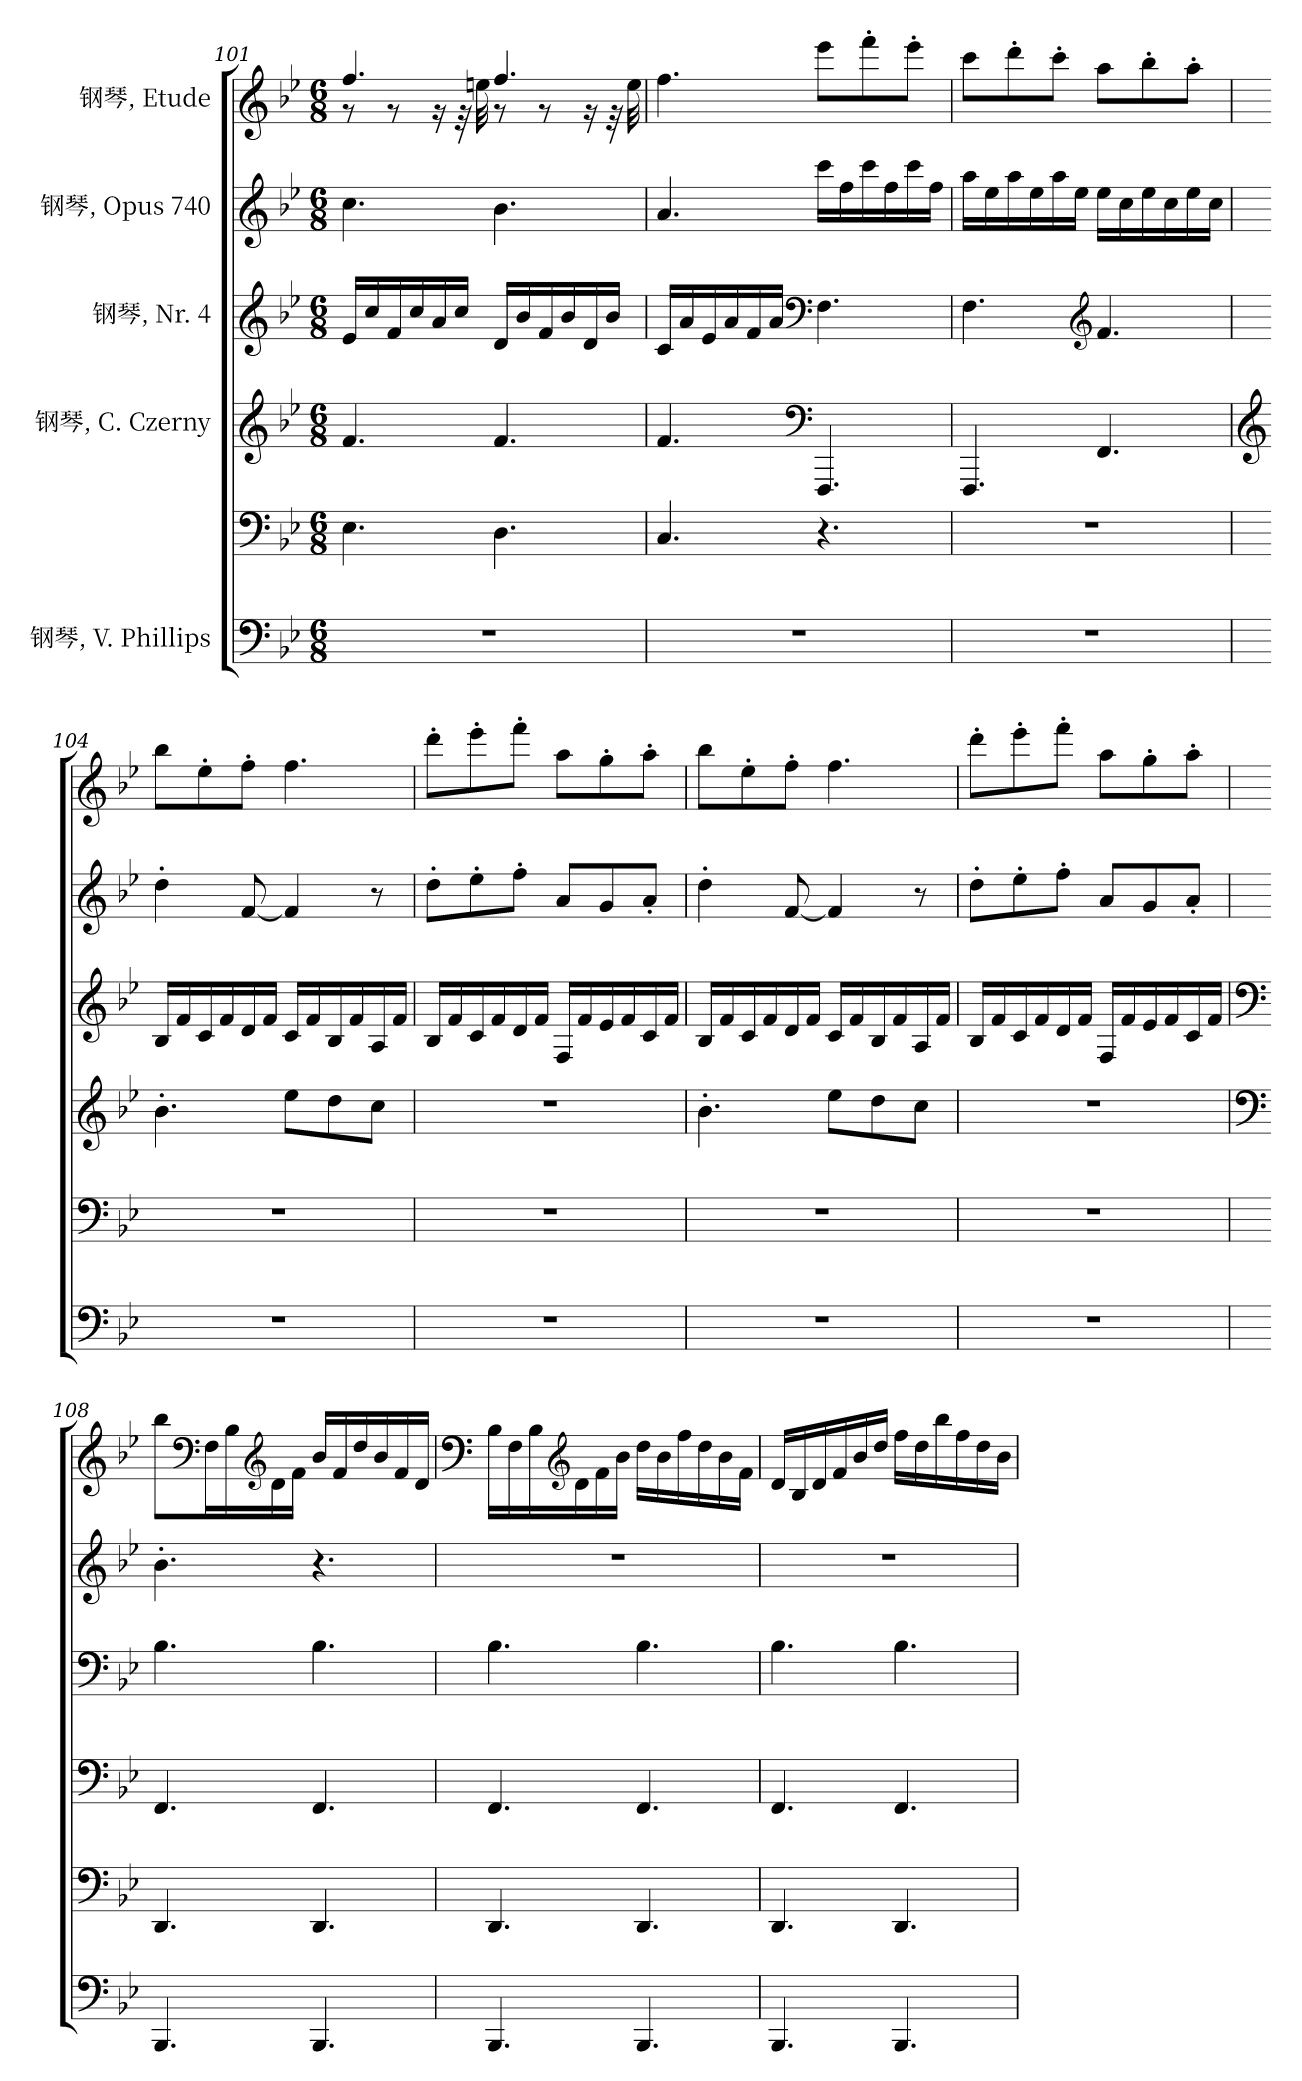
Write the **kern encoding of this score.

**kern	**kern	**kern	**kern	**kern	**kern
*part5	*part5	*part4	*part3	*part2	*part1
*staff6	*staff5	*staff4	*staff3	*staff2	*staff1
*I"钢琴, V. Phillips	*	*I"钢琴, C. Czerny	*I"钢琴, Nr. 4	*I"钢琴, Opus 740	*I"钢琴, Etude
!!LO:LB:g=z
*clefF4	*clefF4	*clefG2	*clefG2	*clefG2	*clefG2
*k[b-e-]	*k[b-e-]	*k[b-e-]	*k[b-e-]	*k[b-e-]	*k[b-e-]
*M6/8	*M6/8	*M6/8	*M6/8	*M6/8	*M6/8
=101	=101	=101	=101	=101	=101
*	*	*	*	*	*^
2.r	4.E-\	4.f/	16e-/LL	4.cc\	4.ff/	8r
.	.	.	16cc/	.	.	.
.	.	.	16f/	.	.	8r
.	.	.	16cc/	.	.	.
.	.	.	16a/	.	.	16r
.	.	.	16cc/JJ	.	.	32r
.	.	.	.	.	.	32een\
.	4.D\	4.f/	16d/LL	4.b-\	4.ff/	8r
.	.	.	16b-/	.	.	.
.	.	.	16f/	.	.	8r
.	.	.	16b-/	.	.	.
.	.	.	16d/	.	.	16r
.	.	.	16b-/JJ	.	.	32r
.	.	.	.	.	.	32ee\
*	*	*	*	*	*v	*v
=102	=102	=102	=102	=102	=102
2.r	4.C/	4.f/	16c/LL	4.a/	4.ff\
.	.	.	16a/	.	.
.	.	.	16e-/	.	.
.	.	.	16a/	.	.
.	.	.	16f/	.	.
.	.	.	16a/JJ	.	.
*	*	*clefF4	*clefF4	*	*
*	*	*	*	*	*MM132
.	4.r	4.FFF/	4.F\	16ccc\LL	8eee-\L
.	.	.	.	16ff\	.
*	*	*	*	*	*MM145
.	.	.	.	16ccc\	8fff'\
.	.	.	.	16ff\	.
.	.	.	.	16ccc\	8eee-'\J
.	.	.	.	16ff\JJ	.
=103	=103	=103	=103	=103	=103
*	*	*	*	*	*MM148
2.r	2.r	4.FFF/	4.F\	16aa\LL	8ccc\L
.	.	.	.	16ee-\	.
.	.	.	.	16aa\	8ddd'\
.	.	.	.	16ee-\	.
.	.	.	.	16aa\	8ccc'\J
.	.	.	.	16ee-\JJ	.
*	*	*	*clefG2	*	*
.	.	4.FF/	4.f/	16ee-\LL	8aa\L
.	.	.	.	16cc\	.
.	.	.	.	16ee-\	8bb-'\
.	.	.	.	16cc\	.
.	.	.	.	16ee-\	8aa'\J
.	.	.	.	16cc\JJ	.
!!LO:PB:g=z
=104	=104	=104	=104	=104	=104
*	*	*clefG2	*	*	*
2.r	2.r	4.b-'\	16B-/LL	4dd'\	8bb-\L
.	.	.	16f/	.	.
.	.	.	16c/	.	8ee-'\
.	.	.	16f/	.	.
.	.	.	16d/	[8f/	8ff'\J
.	.	.	16f/JJ	.	.
.	.	8ee-\L	16c/LL	4f/]	4.ff\
.	.	.	16f/	.	.
.	.	8dd\	16B-/	.	.
.	.	.	16f/	.	.
.	.	8cc\J	16A/	8r	.
.	.	.	16f/JJ	.	.
=105	=105	=105	=105	=105	=105
2.r	2.r	2.r	16B-/LL	8dd'\L	8ddd'\L
.	.	.	16f/	.	.
.	.	.	16c/	8ee-'\	8eee-'\
.	.	.	16f/	.	.
.	.	.	16d/	8ff'\J	8fff'\J
.	.	.	16f/JJ	.	.
.	.	.	16F/LL	8a/L	8aa\L
.	.	.	16f/	.	.
.	.	.	16e-/	8g/	8gg'\
.	.	.	16f/	.	.
.	.	.	16c/	8a'/J	8aa'\J
.	.	.	16f/JJ	.	.
=106	=106	=106	=106	=106	=106
2.r	2.r	4.b-'\	16B-/LL	4dd'\	8bb-\L
.	.	.	16f/	.	.
.	.	.	16c/	.	8ee-'\
.	.	.	16f/	.	.
.	.	.	16d/	[8f/	8ff'\J
.	.	.	16f/JJ	.	.
.	.	8ee-\L	16c/LL	4f/]	4.ff\
.	.	.	16f/	.	.
.	.	8dd\	16B-/	.	.
.	.	.	16f/	.	.
.	.	8cc\J	16A/	8r	.
.	.	.	16f/JJ	.	.
!!LO:LB:g=z
=107	=107	=107	=107	=107	=107
2.r	2.r	2.r	16B-/LL	8dd'\L	8ddd'\L
.	.	.	16f/	.	.
.	.	.	16c/	8ee-'\	8eee-'\
.	.	.	16f/	.	.
.	.	.	16d/	8ff'\J	8fff'\J
.	.	.	16f/JJ	.	.
.	.	.	16F/LL	8a/L	8aa\L
.	.	.	16f/	.	.
.	.	.	16e-/	8g/	8gg'\
.	.	.	16f/	.	.
.	.	.	16c/	8a'/J	8aa'\J
.	.	.	16f/JJ	.	.
=108	=108	=108	=108	=108	=108
*	*	*clefF4	*clefF4	*	*
4.BBB-/	4.DD/	4.FF/	4.B-\	4.b-'\	8bb-\L
*	*	*	*	*	*clefF4
.	.	.	.	.	16F\L
.	.	.	.	.	16B-\
*	*	*	*	*	*clefG2
.	.	.	.	.	16d\
.	.	.	.	.	16f\JJ
4.BBB-/	4.DD/	4.FF/	4.B-\	4.r	16b-/LL
.	.	.	.	.	16f/
.	.	.	.	.	16dd/
.	.	.	.	.	16b-/
.	.	.	.	.	16f/
.	.	.	.	.	16d/JJ
=109	=109	=109	=109	=109	=109
*	*	*	*	*	*clefF4
4.BBB-/	4.DD/	4.FF/	4.B-\	2.r	16B-\LL
.	.	.	.	.	16F\
.	.	.	.	.	16B-\
*	*	*	*	*	*clefG2
.	.	.	.	.	16d\
.	.	.	.	.	16f\
.	.	.	.	.	16b-\JJ
4.BBB-/	4.DD/	4.FF/	4.B-\	.	16dd\LL
.	.	.	.	.	16b-\
.	.	.	.	.	16ff\
.	.	.	.	.	16dd\
.	.	.	.	.	16b-\
.	.	.	.	.	16f\JJ
!!LO:PB:g=z
=110	=110	=110	=110	=110	=110
4.BBB-/	4.DD/	4.FF/	4.B-\	2.r	16d/LL
.	.	.	.	.	16B-/
.	.	.	.	.	16d/
.	.	.	.	.	16f/
.	.	.	.	.	16b-/
.	.	.	.	.	16dd/JJ
4.BBB-/	4.DD/	4.FF/	4.B-\	.	16ff\LL
.	.	.	.	.	16dd\
.	.	.	.	.	16bb-\
.	.	.	.	.	16ff\
.	.	.	.	.	16dd\
.	.	.	.	.	16b-\JJ
=	=	=	=	=	=
*-	*-	*-	*-	*-	*-
